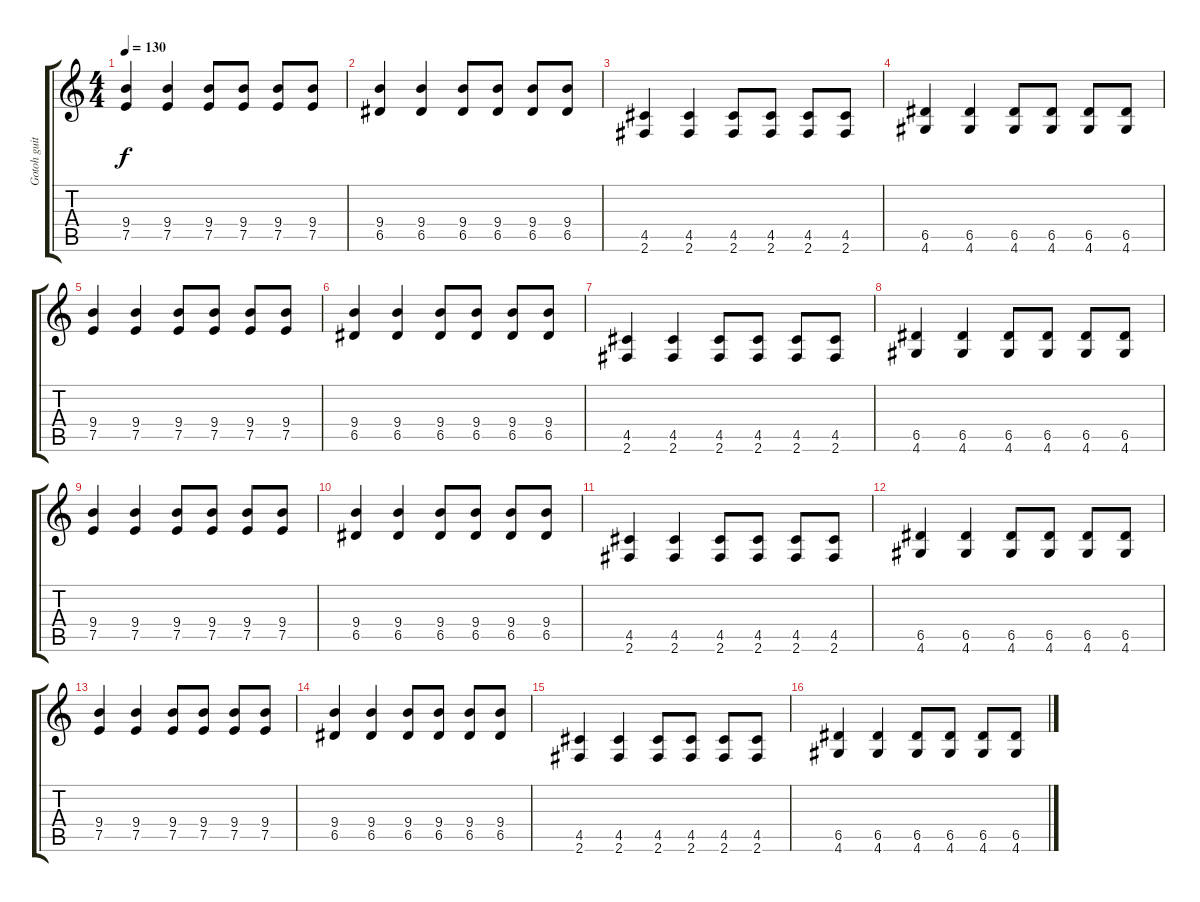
\track ("Gotoh guitar" "Gotoh guit") {instrument distortionguitar}
\staff {score tabs}
\tuning (E4 B3 G3 D3 A2 E2) {hide}
\ts (4 4)
\tempo 130
\clef g2
\ks c
(9.4 7.5).4{dy f} (9.4 7.5).4 (9.4 7.5).8 (9.4 7.5).8 (9.4 7.5).8 (9.4 7.5).8 |
(9.4 6.5).4 (9.4 6.5).4 (9.4 6.5).8 (9.4 6.5).8 (9.4 6.5).8 (9.4 6.5).8 |
(4.5 2.6).4 (4.5 2.6).4 (4.5 2.6).8 (4.5 2.6).8 (4.5 2.6).8 (4.5 2.6).8 |
(6.5 4.6).4 (6.5 4.6).4 (6.5 4.6).8 (6.5 4.6).8 (6.5 4.6).8 (6.5 4.6).8 |
(9.4 7.5).4 (9.4 7.5).4 (9.4 7.5).8 (9.4 7.5).8 (9.4 7.5).8 (9.4 7.5).8 |
(9.4 6.5).4 (9.4 6.5).4 (9.4 6.5).8 (9.4 6.5).8 (9.4 6.5).8 (9.4 6.5).8 |
(4.5 2.6).4 (4.5 2.6).4 (4.5 2.6).8 (4.5 2.6).8 (4.5 2.6).8 (4.5 2.6).8 |
(6.5 4.6).4 (6.5 4.6).4 (6.5 4.6).8 (6.5 4.6).8 (6.5 4.6).8 (6.5 4.6).8 |
(9.4 7.5).4 (9.4 7.5).4 (9.4 7.5).8 (9.4 7.5).8 (9.4 7.5).8 (9.4 7.5).8 |
(9.4 6.5).4 (9.4 6.5).4 (9.4 6.5).8 (9.4 6.5).8 (9.4 6.5).8 (9.4 6.5).8 |
(4.5 2.6).4 (4.5 2.6).4 (4.5 2.6).8 (4.5 2.6).8 (4.5 2.6).8 (4.5 2.6).8 |
(6.5 4.6).4 (6.5 4.6).4 (6.5 4.6).8 (6.5 4.6).8 (6.5 4.6).8 (6.5 4.6).8 |
(9.4 7.5).4 (9.4 7.5).4 (9.4 7.5).8 (9.4 7.5).8 (9.4 7.5).8 (9.4 7.5).8 |
(9.4 6.5).4 (9.4 6.5).4 (9.4 6.5).8 (9.4 6.5).8 (9.4 6.5).8 (9.4 6.5).8 |
(4.5 2.6).4 (4.5 2.6).4 (4.5 2.6).8 (4.5 2.6).8 (4.5 2.6).8 (4.5 2.6).8 |
(6.5 4.6).4 (6.5 4.6).4 (6.5 4.6).8 (6.5 4.6).8 (6.5 4.6).8 (6.5 4.6).8
